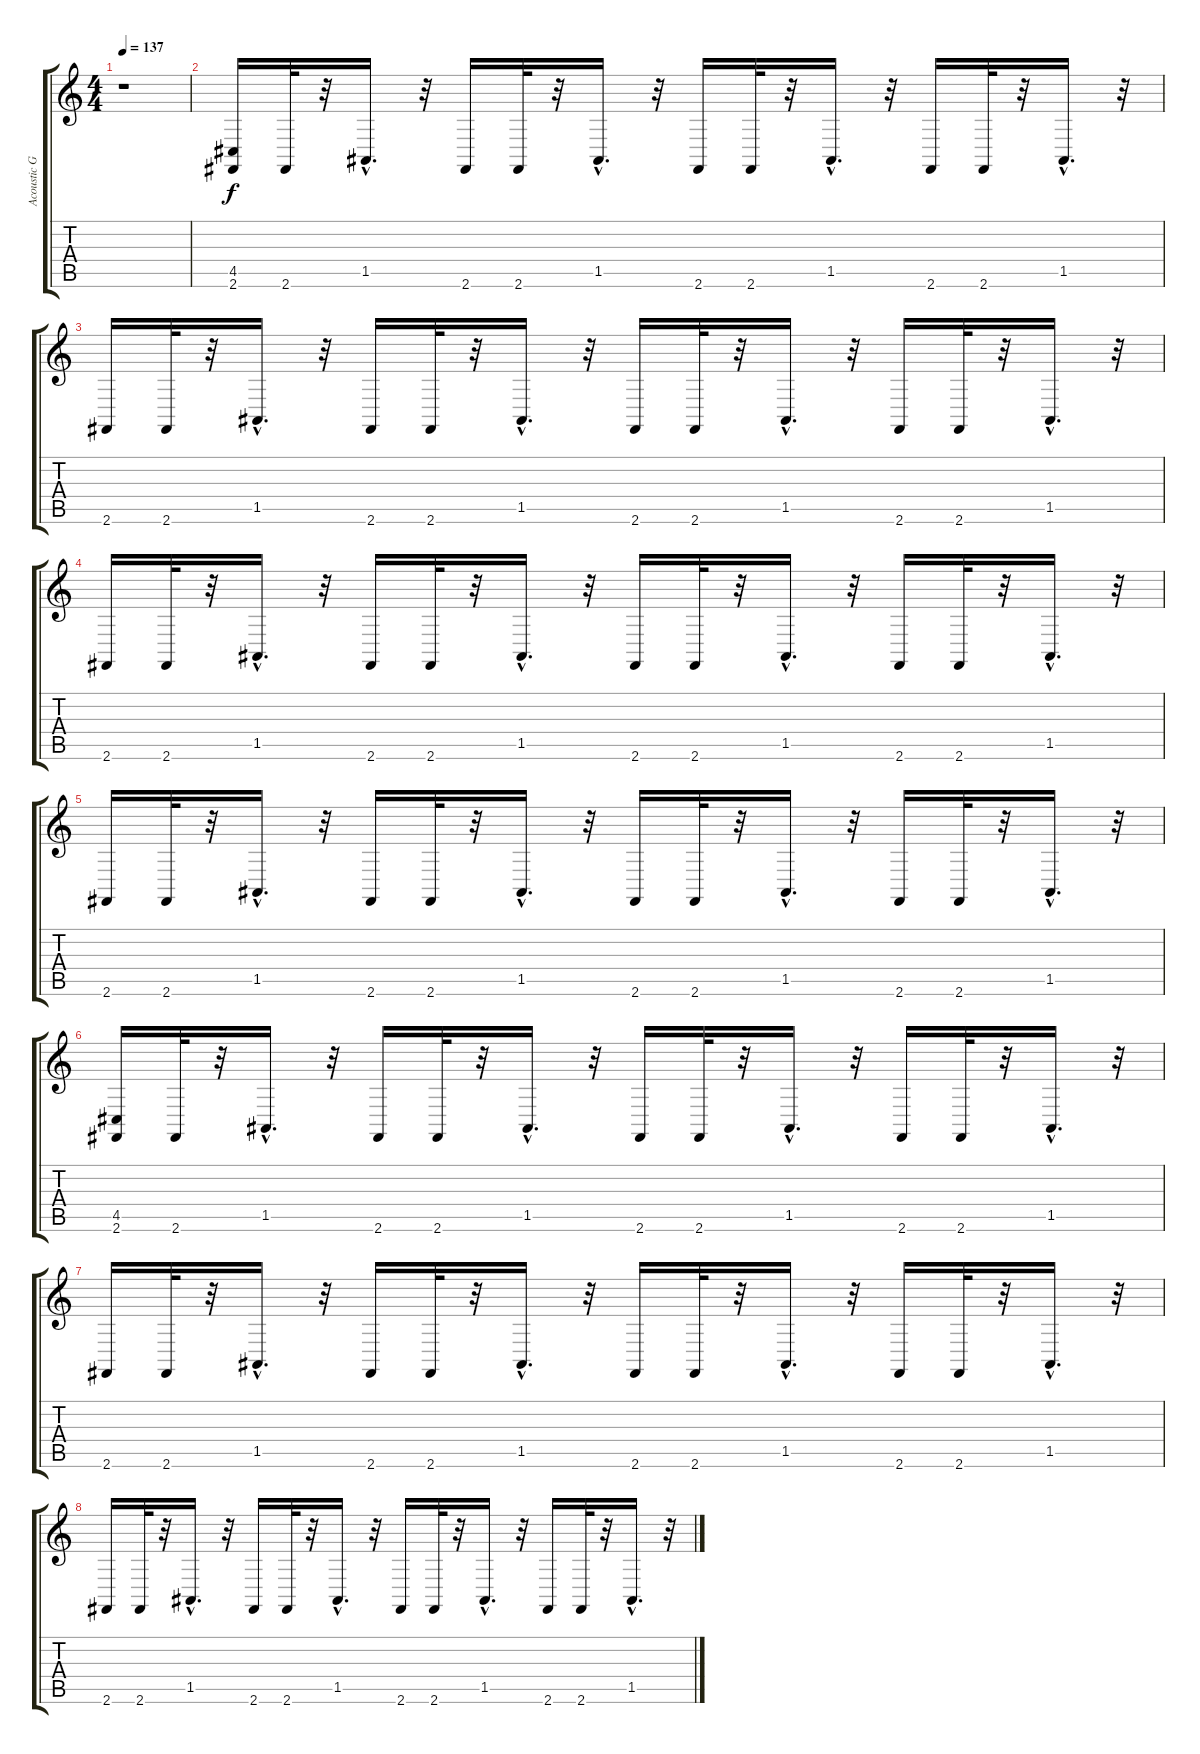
\track ("Acoustic Guitar" "Acoustic G") {instrument rockorgan}
\staff {score tabs}
\tuning (E4 B3 G3 D3 A2 E2) {hide}
\ts (4 4)
\tempo 137
\clef g2
\ks c
r.1{dy f} |
(4.5 2.6).16 2.6.32 r.32 1.5{hac}.16{d} r.32 2.6.16 2.6.32 r.32 1.5{hac}.16{d} r.32 2.6.16 2.6.32 r.32 1.5{hac}.16{d} r.32 2.6.16 2.6.32 r.32 1.5{hac}.16{d} r.32 |
2.6.16 2.6.32 r.32 1.5{hac}.16{d} r.32 2.6.16 2.6.32 r.32 1.5{hac}.16{d} r.32 2.6.16 2.6.32 r.32 1.5{hac}.16{d} r.32 2.6.16 2.6.32 r.32 1.5{hac}.16{d} r.32 |
2.6.16 2.6.32 r.32 1.5{hac}.16{d} r.32 2.6.16 2.6.32 r.32 1.5{hac}.16{d} r.32 2.6.16 2.6.32 r.32 1.5{hac}.16{d} r.32 2.6.16 2.6.32 r.32 1.5{hac}.16{d} r.32 |
2.6.16 2.6.32 r.32 1.5{hac}.16{d} r.32 2.6.16 2.6.32 r.32 1.5{hac}.16{d} r.32 2.6.16 2.6.32 r.32 1.5{hac}.16{d} r.32 2.6.16 2.6.32 r.32 1.5{hac}.16{d} r.32 |
(4.5 2.6).16 2.6.32 r.32 1.5{hac}.16{d} r.32 2.6.16 2.6.32 r.32 1.5{hac}.16{d} r.32 2.6.16 2.6.32 r.32 1.5{hac}.16{d} r.32 2.6.16 2.6.32 r.32 1.5{hac}.16{d} r.32 |
2.6.16 2.6.32 r.32 1.5{hac}.16{d} r.32 2.6.16 2.6.32 r.32 1.5{hac}.16{d} r.32 2.6.16 2.6.32 r.32 1.5{hac}.16{d} r.32 2.6.16 2.6.32 r.32 1.5{hac}.16{d} r.32 |
2.6.16 2.6.32 r.32 1.5{hac}.16{d} r.32 2.6.16 2.6.32 r.32 1.5{hac}.16{d} r.32 2.6.16 2.6.32 r.32 1.5{hac}.16{d} r.32 2.6.16 2.6.32 r.32 1.5{hac}.16{d} r.32
